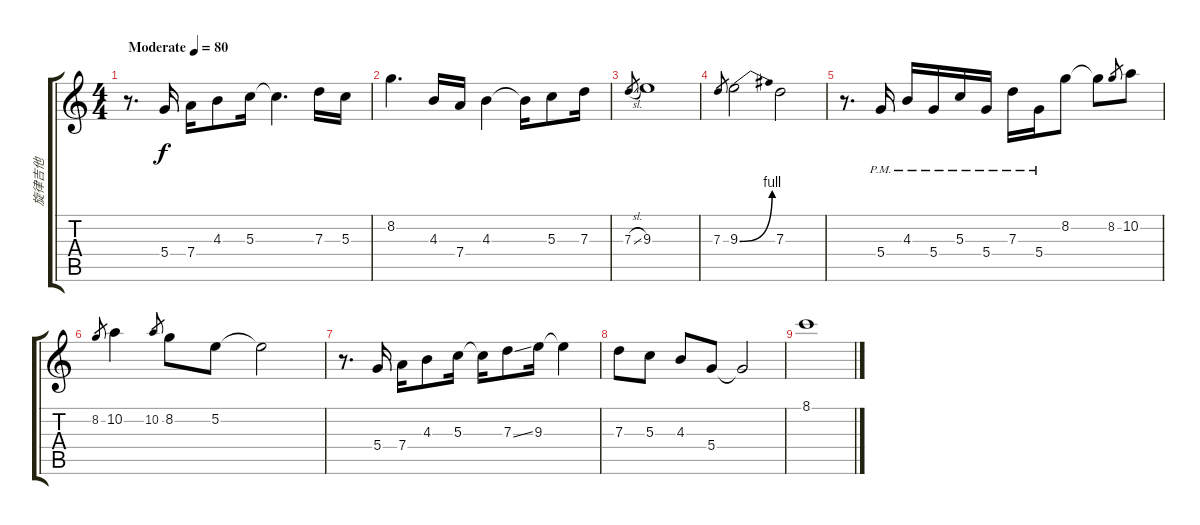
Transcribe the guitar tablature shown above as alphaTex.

\track ("旋律吉他" "旋律吉他") {instrument overdrivenguitar}
\staff {score tabs}
\tuning (E4 B3 G3 D3 A2 E2) {hide}
\ts (4 4)
\tempo (80 "Moderate")
\clef g2
\ks c
r.8{d dy f instrument overdrivenguitar} 5.4.16 7.4.16 4.3.8 5.3.16 5.3{t}.4{d} 7.3.16 5.3.16 |
8.2.4{d} 4.3.16 7.4.16 4.3.4 4.3{t}.16 5.3.8 7.3.16 |
7.3{sl}.8{gr} 9.3.1 |
7.3.8{gr} 9.3{be (bend 0 0 60 4)}.2 7.3.2 |
r.8{d} 5.4{pm}.16 4.3{pm}.16 5.4{pm}.16 5.3{pm}.16 5.4{pm}.16 7.3{pm}.16 5.4{pm}.16 8.2.8 8.2{t}.8 8.2.8{gr} 10.2.8 |
8.2.8{gr} 10.2.4 10.2.8{gr} 8.2.8 5.2.8 5.2{t}.2 |
r.8{d} 5.4.16 7.4.16 4.3.8 5.3.16 5.3{t}.16 7.3{ss}.8 9.3.16 9.3{t}.4 |
7.3.8 5.3.8 4.3.8 5.4.8 5.4{t}.2 |
8.1.1
